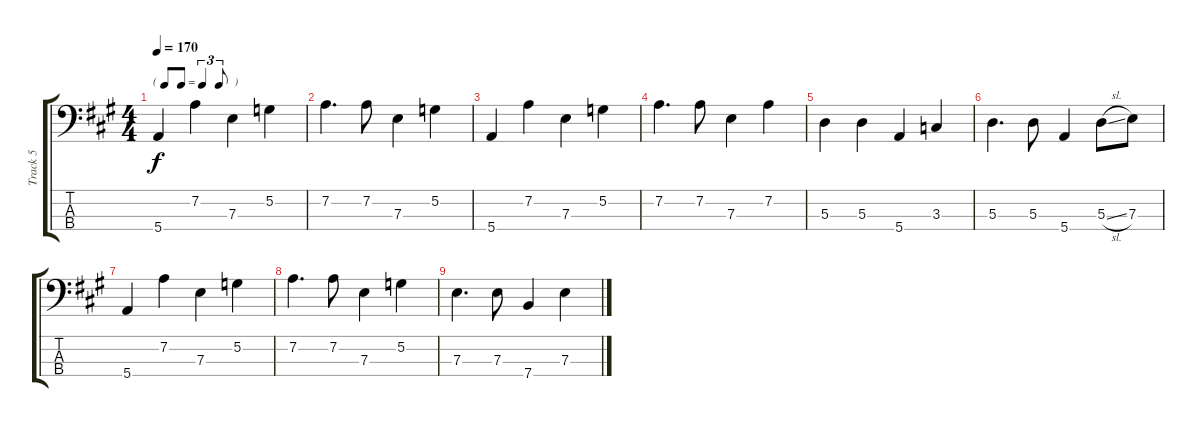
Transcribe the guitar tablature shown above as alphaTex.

\track ("Track 5" "Track 5") {instrument electricbassfinger}
\staff {score tabs}
\tuning (G2 D2 A1 E1) {hide}
\ts (4 4)
\tf triplet8th
\tempo 170
\clef f4
\ks a
5.4.4{dy f} 7.2.4 7.3.4 5.2.4 |
7.2.4{d} 7.2.8 7.3.4 5.2.4 |
5.4.4 7.2.4 7.3.4 5.2.4 |
7.2.4{d} 7.2.8 7.3.4 7.2.4 |
5.3.4 5.3.4 5.4.4 3.3.4 |
5.3.4{d} 5.3.8 5.4.4 5.3{sl}.8 7.3.8 |
5.4.4 7.2.4 7.3.4 5.2.4 |
7.2.4{d} 7.2.8 7.3.4 5.2.4 |
7.3.4{d} 7.3.8 7.4.4 7.3.4
